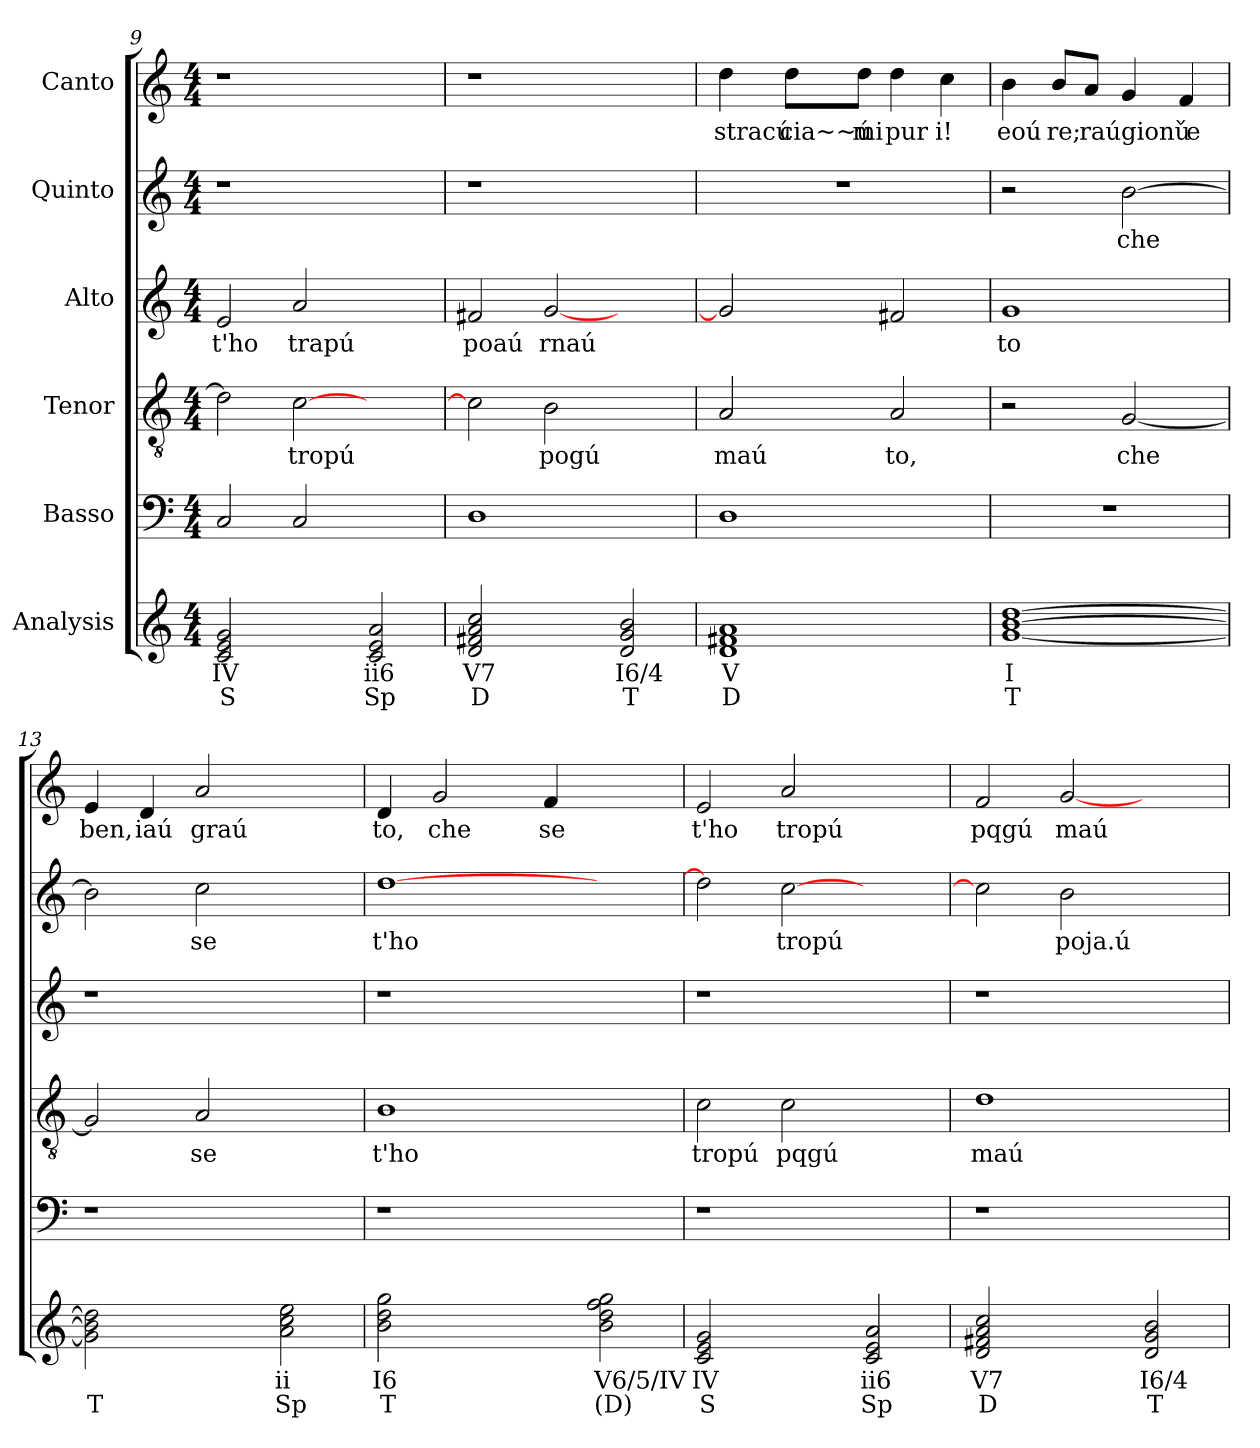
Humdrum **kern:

**kern	**text	**text	**kern	**kern	**text	**kern	**text	**kern	**text	**kern	**text
*part6	*part6	*part6	*part5	*part4	*part4	*part3	*part3	*part2	*part2	*part1	*part1
*staff6	*staff6	*staff6	*staff5	*staff4	*staff4	*staff3	*staff3	*staff2	*staff2	*staff1	*staff1
*I"Analysis	*	*	*I"Basso	*I"Tenor	*	*I"Alto	*	*I"Quinto	*	*I"Canto	*
*	*	*	*clefF4	*clefGv2	*	*clefG2	*	*clefG2	*	*clefG2	*
*k[]	*	*	*k[]	*k[]	*	*k[]	*	*k[]	*	*k[]	*
*M4/4	*	*	*M4/4	*M4/4	*	*M4/4	*	*M4/4	*	*M4/4	*
=9	=9	=9	=9	=9	=9	=9	=9	=9	=9	=9	=9
!	!	!	!	!	!	!	!LO:LY:b	!	!	!	!
2c 2e 2g	IV	S	2C/	2d\]	.	2e/	t'ho	1r	.	1r	.
!	!	!	!	!	!LO:LY:b	!	!	!	!	!	!
!	!	!	!	!	!	!	!LO:LY:b	!	!	!	!
2ryy	.	.	2C/	[2c\	tropú	2a/	trapú	.	.	.	.
2c 2e 2a	ii6	Sp	2ryy	2ryy	.	2ryy	.	2ryy	.	2ryy	.
=10	=10	=10	=10	=10	=10	=10	=10	=10	=10	=10	=10
!	!	!	!	!	!	!	!LO:LY:b	!	!	!	!
2d 2f#X 2a 2cc	V7	D	1D	2c\]	.	2f#X/	poaú	1r	.	1r	.
!	!	!	!	!	!LO:LY:b	!	!	!	!	!	!
!	!	!	!	!	!	!	!LO:LY:b	!	!	!	!
2ryy	.	.	.	2B\	pogú	[2g/	rnaú	.	.	.	.
2d 2g 2b	I6/4	T	2ryy	2ryy	.	2ryy	.	2ryy	.	2ryy	.
=11	=11	=11	=11	=11	=11	=11	=11	=11	=11	=11	=11
!	!	!	!	!	!LO:LY:b	!	!	!	!	!	!
!	!	!	!	!	!	!	!	!	!	!	!LO:LY:b
1d 1f#X 1a	V	D	1D	2A/	maú	2g/]	.	1r	.	4dd\	stracú
!	!	!	!	!	!	!	!	!	!	!	!LO:LY:b
.	.	.	.	.	.	.	.	.	.	8dd\L	cia~~ú
!	!	!	!	!	!	!	!	!	!	!	!LO:LY:b
.	.	.	.	.	.	.	.	.	.	8dd\J	mi
!	!	!	!	!	!LO:LY:b	!	!	!	!	!	!
!	!	!	!	!	!	!	!	!	!	!	!LO:LY:b
.	.	.	.	2A/	to,	2f#X/	.	.	.	4dd\	pur
!	!	!	!	!	!	!	!	!	!	!	!LO:LY:b
.	.	.	.	.	.	.	.	.	.	4cc\	i!
=12	=12	=12	=12	=12	=12	=12	=12	=12	=12	=12	=12
!	!	!	!	!	!	!	!LO:LY:b	!	!	!	!
!	!	!	!	!	!	!	!	!	!	!	!LO:LY:b
[1g [1b [1dd	I	T	1r	2r	.	1g	to	2r	.	4b\	eoú
!	!	!	!	!	!	!	!	!	!	!	!LO:LY:b
.	.	.	.	.	.	.	.	.	.	8b/L	re;
!	!	!	!	!	!	!	!	!	!	!	!LO:LY:b
.	.	.	.	.	.	.	.	.	.	8a/J	raúgionú
!	!	!	!	!	!LO:LY:b	!	!	!	!	!	!
!	!	!	!	!	!	!	!	!	!LO:LY:b	!	!
.	.	.	.	[2G/	che	.	.	[2b\	che	4g/	.
!	!	!	!	!	!	!	!	!	!	!	!LO:LY:b
.	.	.	.	.	.	.	.	.	.	4f/	`e
=13	=13	=13	=13	=13	=13	=13	=13	=13	=13	=13	=13
!	!	!	!	!	!	!	!	!	!	!	!LO:LY:b
2g] 2b] 2dd]	.	T	1r	2G/]	.	1r	.	2b\]	.	4e/	ben,
!	!	!	!	!	!	!	!	!	!	!	!LO:LY:b
.	.	.	.	.	.	.	.	.	.	4d/	iaú
!	!	!	!	!	!LO:LY:b	!	!	!	!	!	!
!	!	!	!	!	!	!	!	!	!LO:LY:b	!	!
!	!	!	!	!	!	!	!	!	!	!	!LO:LY:b
2ryy	.	.	.	2A/	se	.	.	2cc\	se	2a/	graú
2a 2cc 2ee	ii	Sp	2ryy	2ryy	.	2ryy	.	2ryy	.	2ryy	.
=14	=14	=14	=14	=14	=14	=14	=14	=14	=14	=14	=14
!	!	!	!	!	!LO:LY:b	!	!	!	!	!	!
!	!	!	!	!	!	!	!	!	!LO:LY:b	!	!
!	!	!	!	!	!	!	!	!	!	!	!LO:LY:b
2b 2dd 2gg	I6	T	1r	1B	t'ho	1r	.	[1dd	t'ho	4d/	to,
!	!	!	!	!	!	!	!	!	!	!	!LO:LY:b
.	.	.	.	.	.	.	.	.	.	2g/	che
2ryy	.	.	.	.	.	.	.	.	.	.	.
!	!	!	!	!	!	!	!	!	!	!	!LO:LY:b
.	.	.	.	.	.	.	.	.	.	4f/	se
2b 2dd 2ff 2gg	V6/5/IV	(D)	2ryy	2ryy	.	2ryy	.	2ryy	.	2ryy	.
=15	=15	=15	=15	=15	=15	=15	=15	=15	=15	=15	=15
!	!	!	!	!	!LO:LY:b	!	!	!	!	!	!
!	!	!	!	!	!	!	!	!	!	!	!LO:LY:b
2c 2e 2g	IV	S	1r	2c\	tropú	1r	.	2dd\]	.	2e/	t'ho
!	!	!	!	!	!LO:LY:b	!	!	!	!	!	!
!	!	!	!	!	!	!	!	!	!LO:LY:b	!	!
!	!	!	!	!	!	!	!	!	!	!	!LO:LY:b
2ryy	.	.	.	2c\	pqgú	.	.	[2cc\	tropú	2a/	tropú
2c 2e 2a	ii6	Sp	2ryy	2ryy	.	2ryy	.	2ryy	.	2ryy	.
=16	=16	=16	=16	=16	=16	=16	=16	=16	=16	=16	=16
!	!	!	!	!	!LO:LY:b	!	!	!	!	!	!
!	!	!	!	!	!	!	!	!	!	!	!LO:LY:b
2d 2f#X 2a 2cc	V7	D	1r	1d	maú	1r	.	2cc\]	.	2f/	pqgú
!	!	!	!	!	!	!	!	!	!LO:LY:b	!	!
!	!	!	!	!	!	!	!	!	!	!	!LO:LY:b
2ryy	.	.	.	.	.	.	.	2b\	poja.ú	[2g/	maú
2d 2g 2b	I6/4	T	2ryy	2ryy	.	2ryy	.	2ryy	.	2ryy	.
=	=	=	=	=	=	=	=	=	=	=	=
*-	*-	*-	*-	*-	*-	*-	*-	*-	*-	*-	*-
